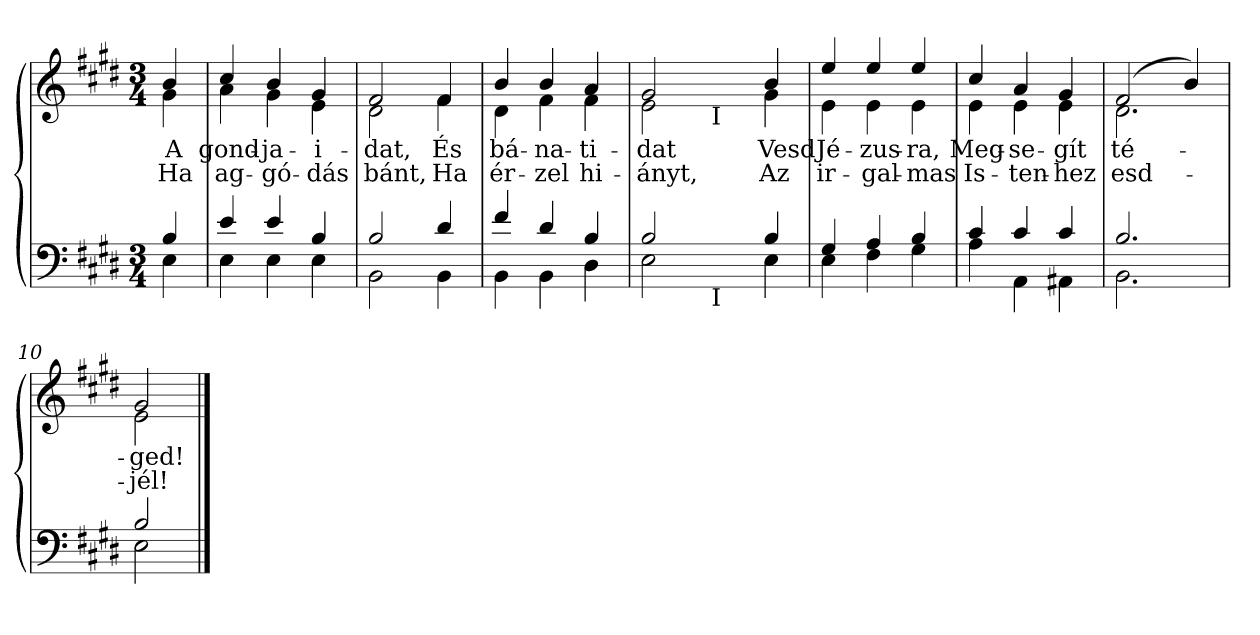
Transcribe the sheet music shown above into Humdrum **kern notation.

**kern	**kern	**text	**text
*part2	*part1	*part1	*part1
*staff2	*staff1	*staff1	*staff1
*clefF4	*clefG2	*	*
*k[f#c#g#d#]	*k[f#c#g#d#]	*	*
*c#:	*c#:	*	*
*M3/4	*M3/4	*	*
=1	=1	=1	=1
*^	*	*	*
!	!	!LO:TX:a:B:t=dolce	!	!
!	!	!	!LO:LY:b	!LO:LY:b
*	*	*^	*	*
4B/	4E\	4b/	4g#\	A	Ha
=2	=2	=2	=2	=2	=2
!	!	!	!	!LO:LY:b	!LO:LY:b
4e/	4E\	4cc#/	4a\	gond-	ag-
!	!	!	!	!LO:LY:b	!LO:LY:b
4e/	4E\	4b/	4g#\	-ja-	-gó-
!	!	!	!	!LO:LY:b	!LO:LY:b
4B/	4E\	4g#/	4e\	-i-	-dás
=3	=3	=3	=3	=3	=3
!	!	!	!	!LO:LY:b	!LO:LY:b
2B/	2BB\	2f#/	2d#\	-dat,	bánt,
!	!	!	!	!LO:LY:b	!LO:LY:b
4d#/	4BB\	4f#/	4f#\	És	Ha
=4	=4	=4	=4	=4	=4
!	!	!	!	!LO:LY:b	!LO:LY:b
4f#/	4BB\	4b/	4d#\	bá-	ér-
!	!	!	!	!LO:LY:b	!LO:LY:b
4d#/	4BB\	4b/	4f#\	-na-	-zel
!	!	!	!	!LO:LY:b	!LO:LY:b
4B/	4D#\	4a/	4f#\	-ti-	hi-
*	*	*v	*v	*	*
=5	=5	=5	=5	=5
*	*	*^	*	*
!	!	!	!	!LO:LY:b	!LO:LY:b
*	*^	*	*^	*	*
2B/	2E\	4ryy	2g#/	2e\	4ryy	-dat	-ányt,
.	.	16.ryy	.	.	16.ryy	.	.
!	!	!	!	!	!LO:TX:b:t=I	!	!
!	!	!LO:TX:b:t=I	!	!	!	!	!
.	.	8ryy	.	.	8ryy	.	.
.	.	32ryy	.	.	32ryy	.	.
*	*v	*v	*	*	*	*	*
*	*	*v	*v	*v	*	*
!!LO:LB:g=z
=6-	=6-	=6-	=6-	=6-
*	*^	*^	*	*
*	*	*	*	*^	*	*
!	!	!	!	!	!	!LO:LY:b	!LO:LY:b
*	*v	*v	*	*	*	*	*
*	*	*	*v	*v	*	*
4B/	4E\	4b/	4g#\	Vesd	Az
=7	=7	=7	=7	=7	=7
!	!	!	!	!LO:LY:b	!LO:LY:b
4G#/	4E\	4ee/	4e\	Jé-	ir-
!	!	!	!	!LO:LY:b	!LO:LY:b
4A/	4F#\	4ee/	4e\	-zus-	-gal-
!	!	!	!	!LO:LY:b	!LO:LY:b
4B/	4G#\	4ee/	4e\	-ra,	-mas
=8	=8	=8	=8	=8	=8
!	!	!	!	!LO:LY:b	!LO:LY:b
4c#/	4A\	4cc#/	4e\	Meg-	Is-
!	!	!	!	!LO:LY:b	!LO:LY:b
4c#/	4AA\	4a/	4e\	-se-	-ten-
!	!	!	!	!LO:LY:b	!LO:LY:b
4c#/	4AA#X\	4g#/	4e\	-gít	-hez
=9	=9	=9	=9	=9	=9
!	!	!	!	!LO:LY:b	!LO:LY:b
2.B/	2.BB\	(>2f#/	2.d#\	té-	esd-
.	.	4b/)	.	.	.
=10	=10	=10	=10	=10	=10
!	!	!	!	!LO:LY:b	!LO:LY:b
2B/	2E\	2g#/	2e\	-ged!	-jél!
*v	*v	*	*	*	*
*	*v	*v	*	*
==	==	==	==
*-	*-	*-	*-
